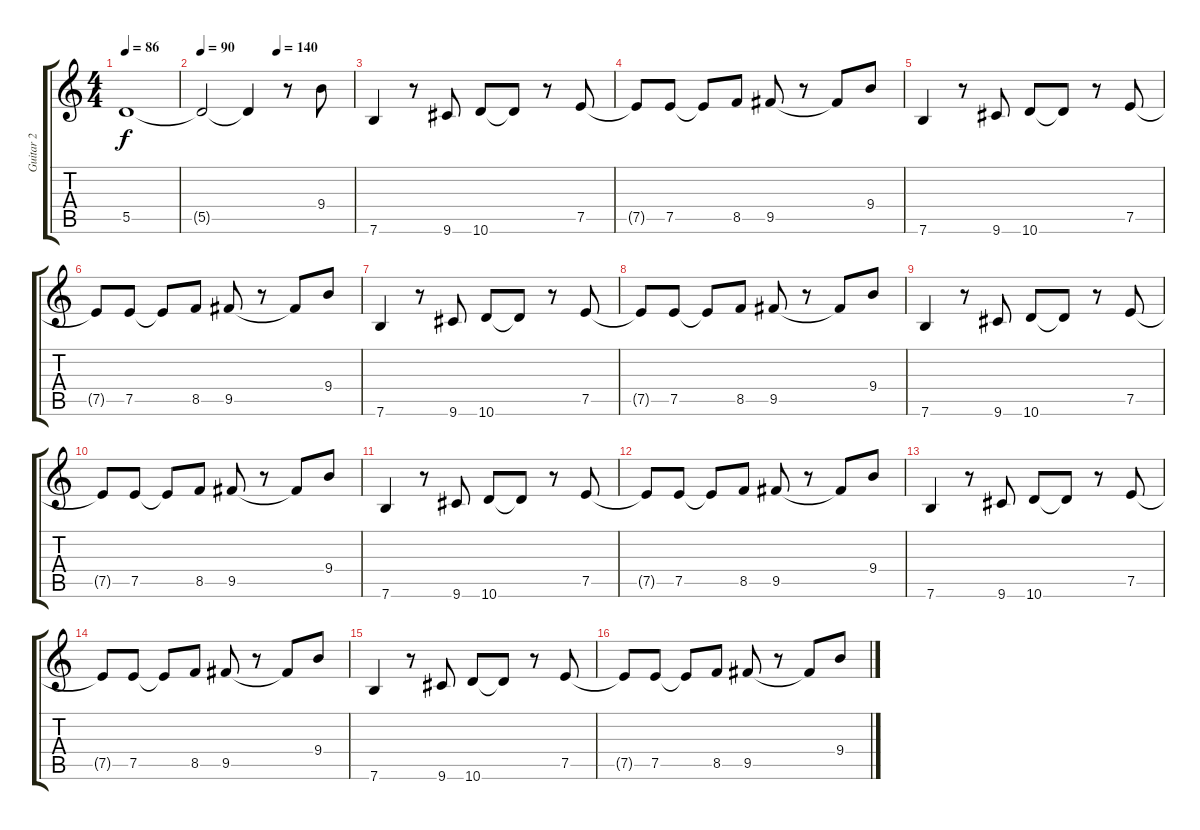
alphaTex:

\track ("Guitar 2" "Guitar 2") {instrument distortionguitar}
\staff {score tabs}
\tuning (E4 B3 G3 D3 A2 E2) {hide}
\ts (4 4)
\tempo 86
\clef g2
\ks c
5.5.1{dy f} |
\tempo 90
\tempo (140 0.5)
5.5{t}.2 5.5{t}.4 r.8 9.4.8 |
7.6.4 r.8 9.6.8 10.6.8 10.6{t}.8 r.8 7.5.8 |
7.5{t}.8 7.5.8 7.5{t}.8 8.5.8 9.5.8 r.8 9.5{t}.8 9.4.8 |
7.6.4 r.8 9.6.8 10.6.8 10.6{t}.8 r.8 7.5.8 |
7.5{t}.8 7.5.8 7.5{t}.8 8.5.8 9.5.8 r.8 9.5{t}.8 9.4.8 |
7.6.4 r.8 9.6.8 10.6.8 10.6{t}.8 r.8 7.5.8 |
7.5{t}.8 7.5.8 7.5{t}.8 8.5.8 9.5.8 r.8 9.5{t}.8 9.4.8 |
7.6.4 r.8 9.6.8 10.6.8 10.6{t}.8 r.8 7.5.8 |
7.5{t}.8 7.5.8 7.5{t}.8 8.5.8 9.5.8 r.8 9.5{t}.8 9.4.8 |
7.6.4 r.8 9.6.8 10.6.8 10.6{t}.8 r.8 7.5.8 |
7.5{t}.8 7.5.8 7.5{t}.8 8.5.8 9.5.8 r.8 9.5{t}.8 9.4.8 |
7.6.4 r.8 9.6.8 10.6.8 10.6{t}.8 r.8 7.5.8 |
7.5{t}.8 7.5.8 7.5{t}.8 8.5.8 9.5.8 r.8 9.5{t}.8 9.4.8 |
7.6.4 r.8 9.6.8 10.6.8 10.6{t}.8 r.8 7.5.8 |
7.5{t}.8 7.5.8 7.5{t}.8 8.5.8 9.5.8 r.8 9.5{t}.8 9.4.8
